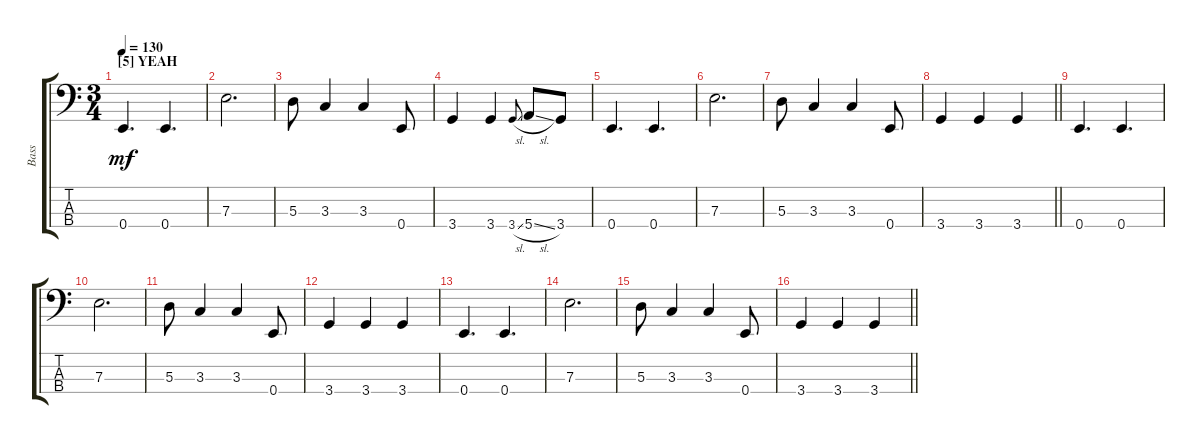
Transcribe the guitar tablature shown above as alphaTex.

\track ("Bass" "Bass") {instrument electricbassfinger}
\staff {score tabs}
\tuning (G2 D2 A1 E1) {hide}
\ts (3 4)
\section ("" "[5] YEAH")
\tempo 130
\clef f4
\ks c
0.4.4{d dy mf} 0.4.4{d} |
7.3.2{d} |
5.3.8 3.3.4 3.3.4 0.4.8 |
3.4.4 3.4.4 3.4{sl}.8{gr onbeat} 5.4{sl}.8 3.4.8 |
0.4.4{d} 0.4.4{d} |
7.3.2{d} |
5.3.8 3.3.4 3.3.4 0.4.8 |
\barLineRight lightlight
3.4.4 3.4.4 3.4.4 |
\section ("" "")
0.4.4{d} 0.4.4{d} |
7.3.2{d} |
5.3.8 3.3.4 3.3.4 0.4.8 |
3.4.4 3.4.4 3.4.4 |
0.4.4{d} 0.4.4{d} |
7.3.2{d} |
5.3.8 3.3.4 3.3.4 0.4.8 |
\barLineRight lightlight
3.4.4 3.4.4 3.4.4
